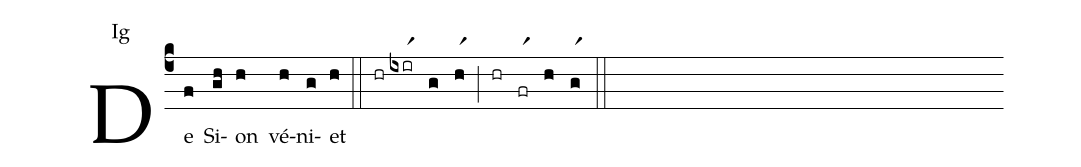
annotation: Ig;
%%
(c4)De(f) Si(gh)on(h) vé(h)ni(g)et(h) (::) (hr)(ixirr1)(g)(hr1)(;)(hr)(frr1)(h)(gr1)(::)
